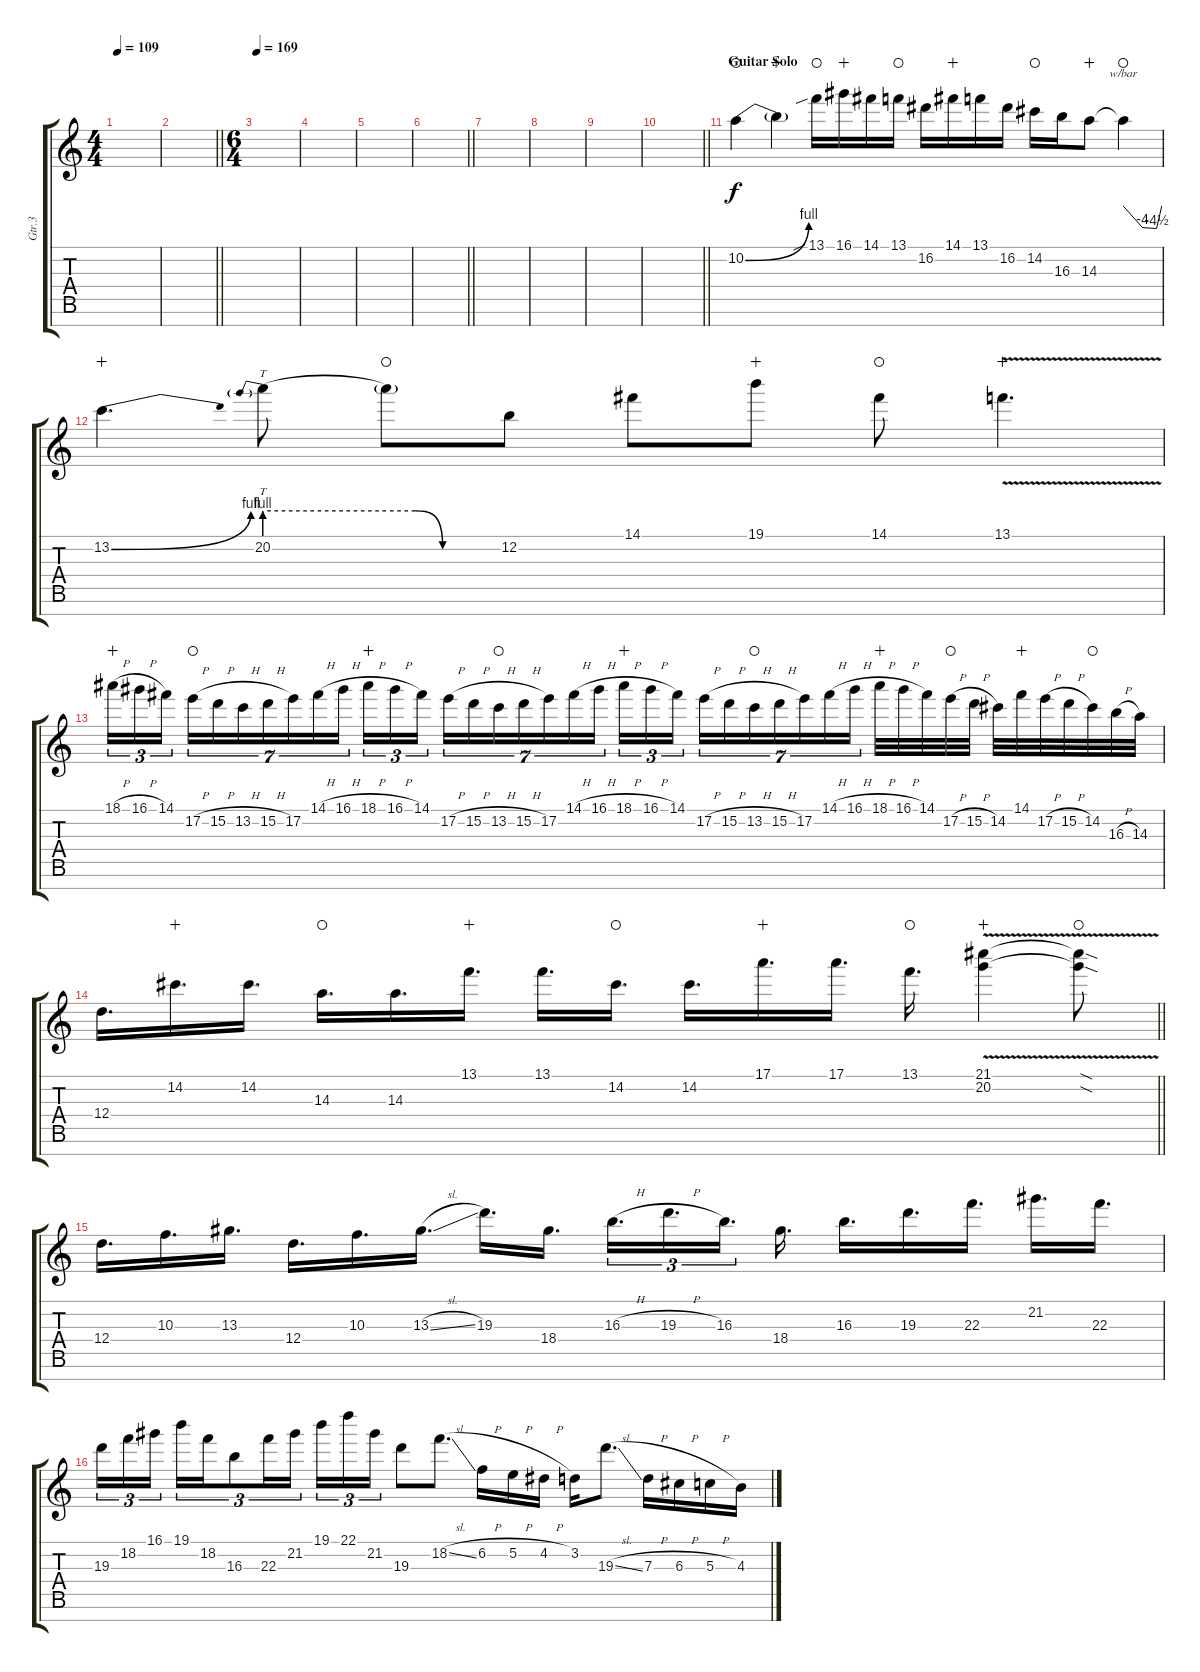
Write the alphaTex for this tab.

\track ("Gtr.3" "Gtr.3") {instrument distortionguitar}
\staff {score tabs}
\tuning (E4 B3 G3 D3 A2 E2 B1) {hide}
\ts (4 4)
\tempo 109
\clef g2
\ks c
|
\barLineRight lightlight
|
\ts (6 4)
\tempo 169
|
|
|
\barLineRight lightlight
|
|
|
|
\barLineRight lightlight
|
\section ("" "Guitar Solo")
10.2{be (bend 0 0 60 4)}.4{dy f volume 16 instrument distortionguitar waho} 10.2{t}.4{wahc} 13.1{sib}.16{waho} 16.1.16{wahc} 14.1.16 13.1.16{waho} 16.2.16 14.1.16{wahc} 13.1.16 16.2.16 14.2.16{waho} 16.3.16 14.3.8{wahc} 14.3{t}.4{tbe (custom default 0 0 30 -16 52 -18 60 0) waho} |
13.2{be (bend 0 0 60 4)}.4{d wahc} 20.2{be (prebend 0 4 60 4)}.8{tt} 20.2{be (custom 0 4 15 4 30 0 60 0) t}.8{waho} 12.2.8 14.1.8 19.1.8{wahc} 14.1.8{waho} 13.1{v}.4{d wahc} |
18.1{h}.16{tu (3 2) wahc} 16.1{h}.16{tu (3 2)} 14.1.16{tu (3 2) beam splitsecondary} 17.2{h}.16{tu (7 4) waho} 15.2{h}.16{tu (7 4)} 13.2{h}.16{tu (7 4)} 15.2{h}.16{tu (7 4)} 17.2.16{tu (7 4)} 14.1{h}.16{tu (7 4)} 16.1{h}.16{tu (7 4) beam splitsecondary} 18.1{h}.16{tu (3 2) wahc} 16.1{h}.16{tu (3 2)} 14.1.16{tu (3 2) beam splitsecondary} 17.2{h}.16{tu (7 4)} 15.2{h}.16{tu (7 4)} 13.2{h}.16{tu (7 4) waho} 15.2{h}.16{tu (7 4)} 17.2.16{tu (7 4)} 14.1{h}.16{tu (7 4)} 16.1{h}.16{tu (7 4)} 18.1{h}.16{tu (3 2) wahc} 16.1{h}.16{tu (3 2)} 14.1.16{tu (3 2) beam splitsecondary} 17.2{h}.16{tu (7 4)} 15.2{h}.16{tu (7 4)} 13.2{h}.16{tu (7 4) waho} 15.2{h}.16{tu (7 4)} 17.2.16{tu (7 4)} 14.1{h}.16{tu (7 4)} 16.1{h}.16{tu (7 4) beam splitsecondary} 18.1{h}.32{wahc} 16.1{h}.32 14.1.32 17.2{h}.32{waho} 15.2{h}.32 14.2.32 14.1.32{wahc} 17.2{h}.32 15.2{h}.32 14.2.32{waho} 16.3{h}.32 14.3.32 |
\barLineRight lightlight
12.4.16{d} 14.2.16{d wahc} 14.2.16{d} 14.3.16{d waho} 14.3.16{d} 13.1.16{d wahc} 13.1.16{d} 14.2.16{d waho} 14.2.16{d} 17.1.16{d wahc} 17.1.16{d} 13.1.16{d waho} (21.1{v} 20.2{v}).4{wahc} (21.1{sod t} 20.2{sod t}).8{waho} |
12.4.16{d instrument distortionguitar} 10.3.16{d} 13.3.16{d} 12.4.16{d} 10.3.16{d} 13.3{sl}.16{d} 19.3.16{d} 18.4.16{d} 16.3{h}.16{d tu (3 2)} 19.3{h}.16{d tu (3 2)} 16.3.16{d tu (3 2) beam splitsecondary} 18.4.16{d} 16.3.16{d} 19.3.16{d} 22.3.16{d} 21.2.16{d} 22.3.16{d} |
19.3.16{tu (3 2)} 18.2.16{tu (3 2)} 16.1.16{tu (3 2) beam splitsecondary} 19.1.16{tu (3 2)} 18.2.16{tu (3 2)} 16.3.8{tu (3 2)} 22.3.16{tu (3 2)} 21.2.16{tu (3 2) beam splitsecondary} 19.1.16{tu (3 2)} 22.1.16{tu (3 2)} 21.2.16{tu (3 2)} 19.3.8 18.2{sl}.8{d} 6.2{h}.16 5.2{h}.16 4.2{h}.16 3.2.16 19.3{sl}.8{d} 7.3{h}.16 6.3{h}.16 5.3{h}.16 4.3.16
